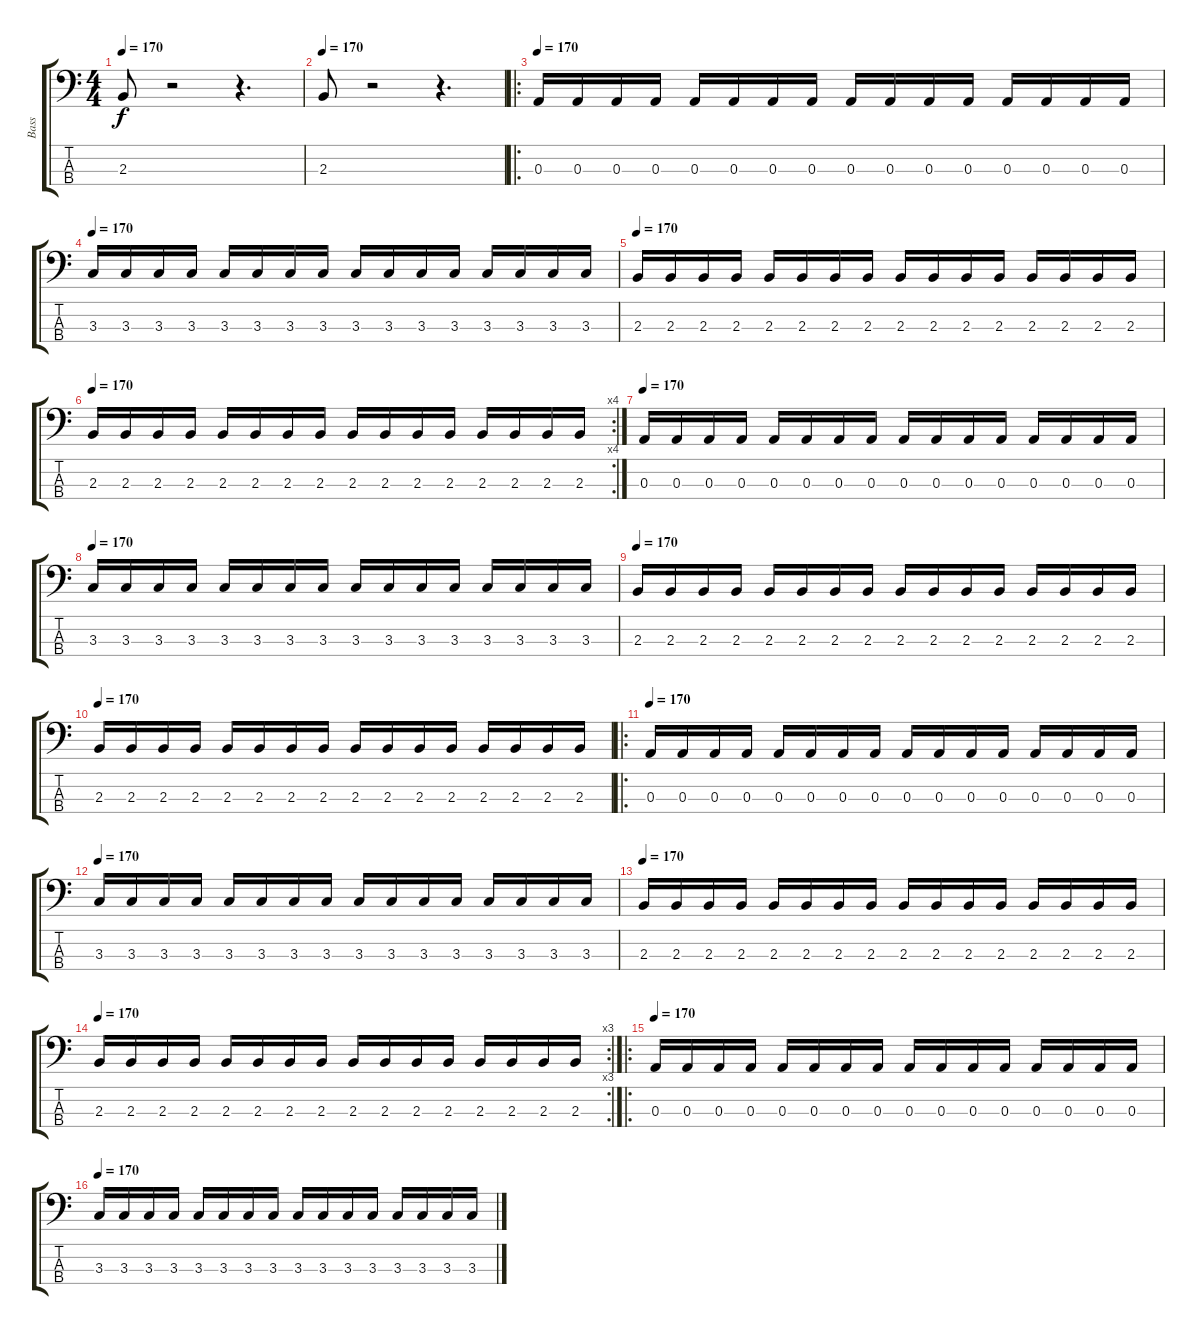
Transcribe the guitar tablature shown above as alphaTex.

\track ("Bass" "Bass") {instrument electricbasspick}
\staff {score tabs}
\tuning (G2 D2 A1 E1) {hide}
\ts (4 4)
\tempo 170
\clef f4
\ks c
2.3.8{dy f} r.2 r.4{d} |
\tempo 170
2.3.8 r.2 r.4{d} |
\ro
\tempo 170
0.3.16 0.3.16 0.3.16 0.3.16 0.3.16 0.3.16 0.3.16 0.3.16 0.3.16 0.3.16 0.3.16 0.3.16 0.3.16 0.3.16 0.3.16 0.3.16 |
\tempo 170
3.3.16 3.3.16 3.3.16 3.3.16 3.3.16 3.3.16 3.3.16 3.3.16 3.3.16 3.3.16 3.3.16 3.3.16 3.3.16 3.3.16 3.3.16 3.3.16 |
\tempo 170
2.3.16 2.3.16 2.3.16 2.3.16 2.3.16 2.3.16 2.3.16 2.3.16 2.3.16 2.3.16 2.3.16 2.3.16 2.3.16 2.3.16 2.3.16 2.3.16 |
\rc 4
\tempo 170
2.3.16 2.3.16 2.3.16 2.3.16 2.3.16 2.3.16 2.3.16 2.3.16 2.3.16 2.3.16 2.3.16 2.3.16 2.3.16 2.3.16 2.3.16 2.3.16 |
\tempo 170
0.3.16 0.3.16 0.3.16 0.3.16 0.3.16 0.3.16 0.3.16 0.3.16 0.3.16 0.3.16 0.3.16 0.3.16 0.3.16 0.3.16 0.3.16 0.3.16 |
\tempo 170
3.3.16 3.3.16 3.3.16 3.3.16 3.3.16 3.3.16 3.3.16 3.3.16 3.3.16 3.3.16 3.3.16 3.3.16 3.3.16 3.3.16 3.3.16 3.3.16 |
\tempo 170
2.3.16 2.3.16 2.3.16 2.3.16 2.3.16 2.3.16 2.3.16 2.3.16 2.3.16 2.3.16 2.3.16 2.3.16 2.3.16 2.3.16 2.3.16 2.3.16 |
\tempo 170
2.3.16 2.3.16 2.3.16 2.3.16 2.3.16 2.3.16 2.3.16 2.3.16 2.3.16 2.3.16 2.3.16 2.3.16 2.3.16 2.3.16 2.3.16 2.3.16 |
\ro
\tempo 170
0.3.16 0.3.16 0.3.16 0.3.16 0.3.16 0.3.16 0.3.16 0.3.16 0.3.16 0.3.16 0.3.16 0.3.16 0.3.16 0.3.16 0.3.16 0.3.16 |
\tempo 170
3.3.16 3.3.16 3.3.16 3.3.16 3.3.16 3.3.16 3.3.16 3.3.16 3.3.16 3.3.16 3.3.16 3.3.16 3.3.16 3.3.16 3.3.16 3.3.16 |
\tempo 170
2.3.16 2.3.16 2.3.16 2.3.16 2.3.16 2.3.16 2.3.16 2.3.16 2.3.16 2.3.16 2.3.16 2.3.16 2.3.16 2.3.16 2.3.16 2.3.16 |
\rc 3
\tempo 170
2.3.16 2.3.16 2.3.16 2.3.16 2.3.16 2.3.16 2.3.16 2.3.16 2.3.16 2.3.16 2.3.16 2.3.16 2.3.16 2.3.16 2.3.16 2.3.16 |
\ro
\tempo 170
0.3.16 0.3.16 0.3.16 0.3.16 0.3.16 0.3.16 0.3.16 0.3.16 0.3.16 0.3.16 0.3.16 0.3.16 0.3.16 0.3.16 0.3.16 0.3.16 |
\tempo 170
3.3.16 3.3.16 3.3.16 3.3.16 3.3.16 3.3.16 3.3.16 3.3.16 3.3.16 3.3.16 3.3.16 3.3.16 3.3.16 3.3.16 3.3.16 3.3.16
